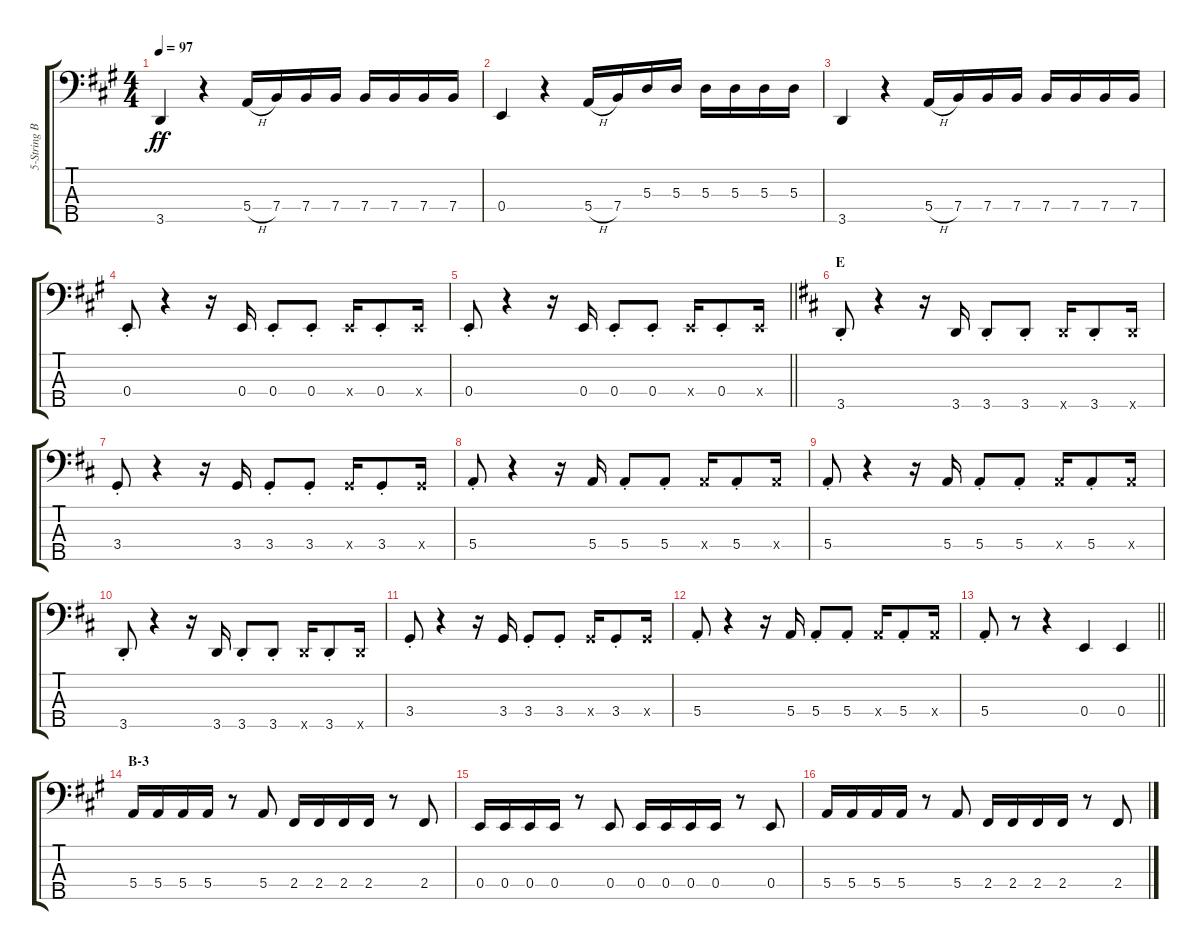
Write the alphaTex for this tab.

\track ("5-String Bass" "5-String B") {instrument electricbassfinger}
\staff {score tabs}
\tuning (G2 D2 A1 E1 B0) {hide}
\ts (4 4)
\tempo 97
\clef f4
\ks a
3.5.4{dy ff} r.4 5.4{h}.16 7.4.16 7.4.16 7.4.16 7.4.16 7.4.16 7.4.16 7.4.16 |
0.4.4 r.4 5.4{h}.16 7.4.16 5.3.16 5.3.16 5.3.16 5.3.16 5.3.16 5.3.16 |
3.5.4 r.4 5.4{h}.16 7.4.16 7.4.16 7.4.16 7.4.16 7.4.16 7.4.16 7.4.16 |
0.4{st}.8 r.4 r.16 0.4.16 0.4{st}.8 0.4{st}.8 0.4{x}.16 0.4{st}.8 0.4{x}.16 |
\barLineRight lightlight
0.4{st}.8 r.4 r.16 0.4.16 0.4{st}.8 0.4{st}.8 0.4{x}.16 0.4{st}.8 0.4{x}.16 |
\section ("" "E")
\ks d
3.5{st}.8 r.4 r.16 3.5.16 3.5{st}.8 3.5{st}.8 3.5{x}.16 3.5{st}.8 3.5{x}.16 |
3.4{st}.8 r.4 r.16 3.4.16 3.4{st}.8 3.4{st}.8 3.4{x}.16 3.4{st}.8 3.4{x}.16 |
5.4{st}.8 r.4 r.16 5.4.16 5.4{st}.8 5.4{st}.8 5.4{x}.16 5.4{st}.8 5.4{x}.16 |
5.4{st}.8 r.4 r.16 5.4.16 5.4{st}.8 5.4{st}.8 5.4{x}.16 5.4{st}.8 5.4{x}.16 |
3.5{st}.8 r.4 r.16 3.5.16 3.5{st}.8 3.5{st}.8 3.5{x}.16 3.5{st}.8 3.5{x}.16 |
3.4{st}.8 r.4 r.16 3.4.16 3.4{st}.8 3.4{st}.8 3.4{x}.16 3.4{st}.8 3.4{x}.16 |
5.4{st}.8 r.4 r.16 5.4.16 5.4{st}.8 5.4{st}.8 5.4{x}.16 5.4{st}.8 5.4{x}.16 |
\barLineRight lightlight
5.4{st}.8 r.8 r.4 0.4.4 0.4.4 |
\section ("" "B-3")
\ks a
5.4.16 5.4.16 5.4.16 5.4.16 r.8 5.4.8 2.4.16 2.4.16 2.4.16 2.4.16 r.8 2.4.8 |
0.4.16 0.4.16 0.4.16 0.4.16 r.8 0.4.8 0.4.16 0.4.16 0.4.16 0.4.16 r.8 0.4.8 |
5.4.16 5.4.16 5.4.16 5.4.16 r.8 5.4.8 2.4.16 2.4.16 2.4.16 2.4.16 r.8 2.4.8
